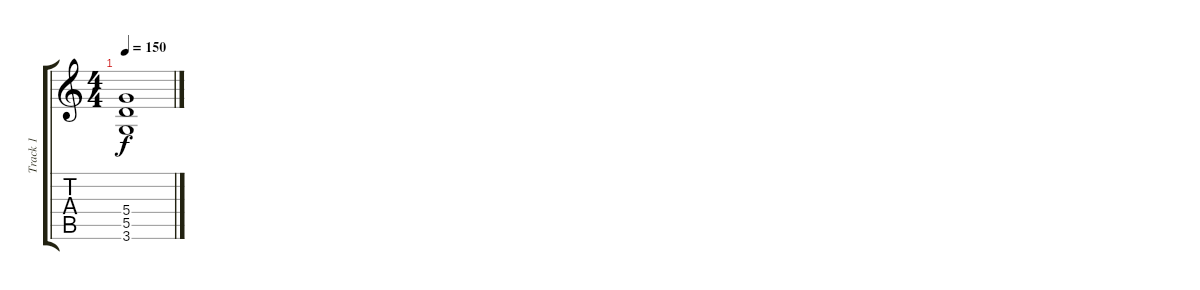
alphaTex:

\track ("Track 1" "Track 1") {instrument overdrivenguitar}
\staff {score tabs}
\tuning (E4 B3 G3 D3 A2 E2) {hide}
\ts (4 4)
\tempo 150
\clef g2
\ks c
(5.4 5.5 3.6).1{dy f}
